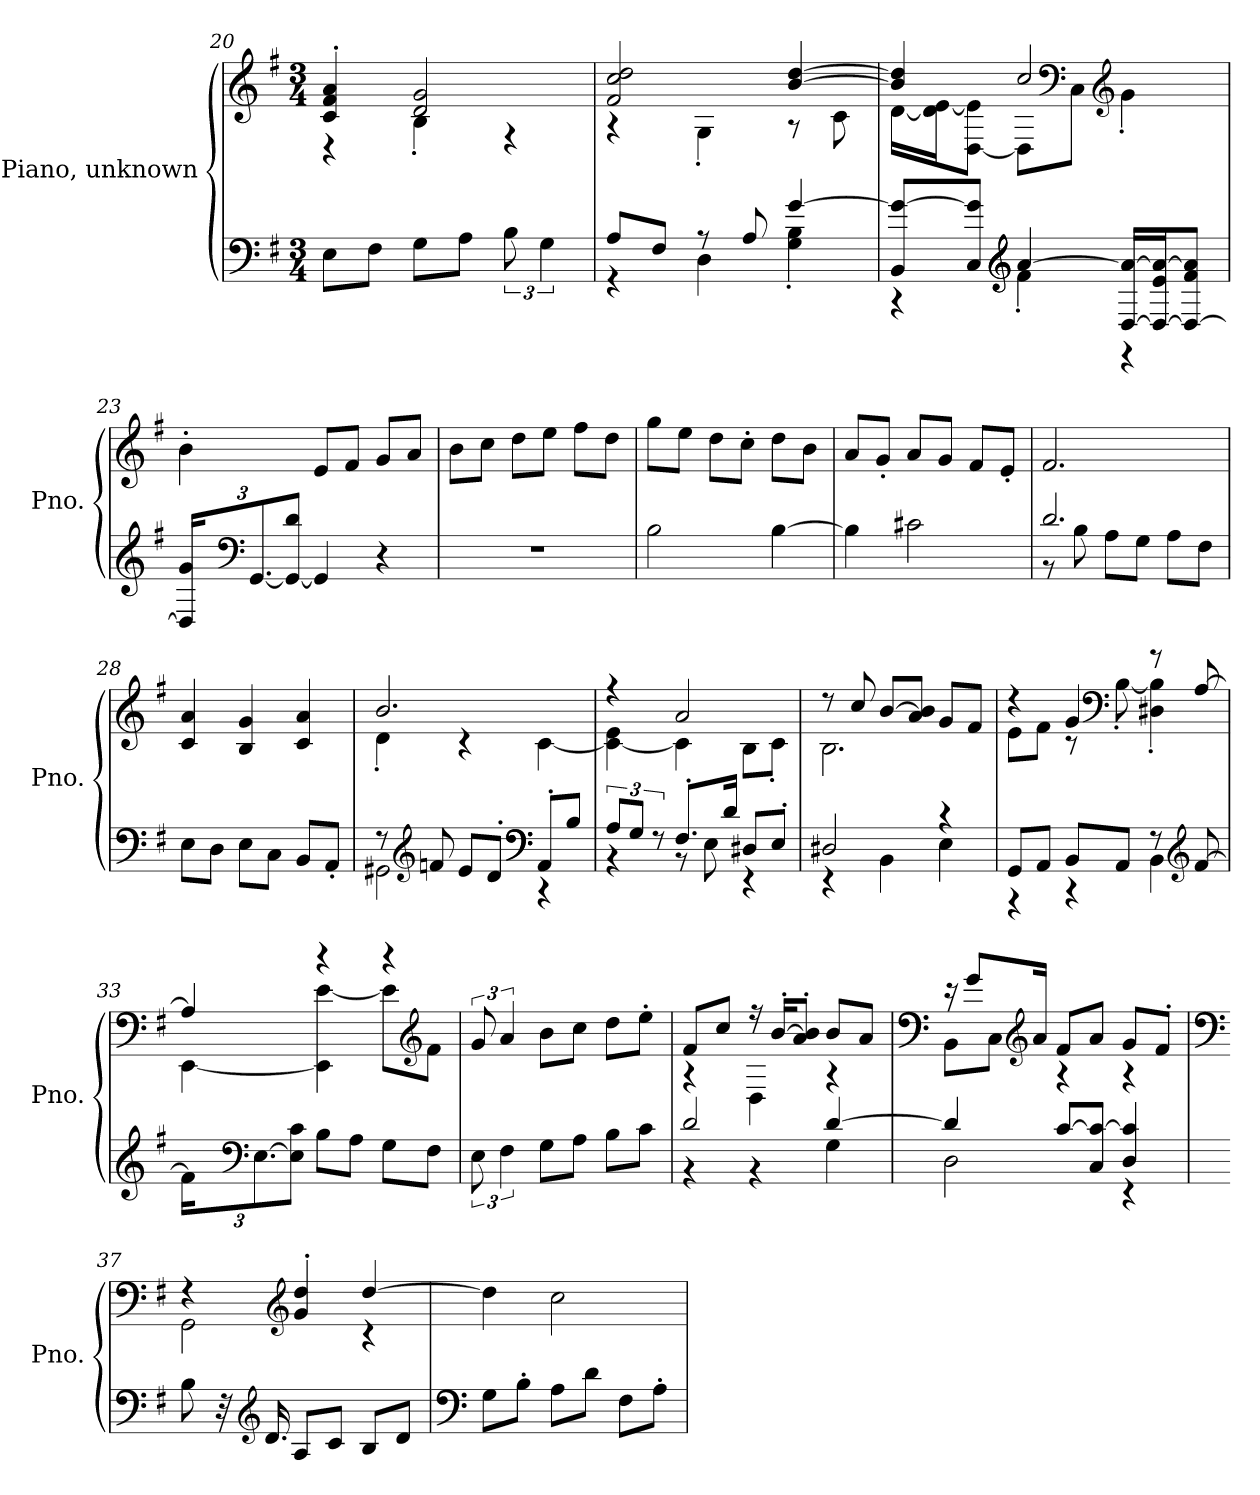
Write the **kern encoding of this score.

**kern	**kern
*part1	*part1
*staff2	*staff1
*I"Piano, unknown	*
*I'Pno.	*
*clefF4	*clefG2
*k[f#]	*k[f#]
*M3/4	*M3/4
=20	=20
*	*^
8E\L	4c/' 4f#/' 4a/'	4r
8F#\J	.	.
8G\L	2d/ 2g/	4B'\
8A\J	.	.
12B\	.	4r
6G\	.	.
=21	=21	=21
*^	*	*
8A/L	4r	2f#/ 2cc/ 2dd/	4r
8F#/J	.	.	.
8r	4D\	.	4G'\
8A/	.	.	.
[4g/	4G\' 4B\'	[4b/ [4dd/	8r
.	.	.	8c\
!!LO:LB:g=z	!!
=22	=22	=22	=22
8BB/ 8g/_L	4r	4b/] 4dd/]	[16d\LL
.	.	.	16d\] [16e\J
8C/ 8g/]J	.	.	[8D\ 8e\]J
*clefG2	*	*	*
[4a/	4f#'\	2cc/	8D\L]
*	*	*clefF4	*
.	.	.	8C\J
*	*	*clefG2	*
[16D/ 16a/_LL	4r	.	4g'\
16D/_ 16e/ 16a/_J	.	.	.
8D/_ 8f#/ 8a/]J	.	.	.
*v	*v	*	*
*	*v	*v
=23	=23
*Xbrackettup	*
24D/] 24g/KL	4b'\
*clefF4	*
[12.GG/	.
12GG/_ 12d/J	.
4GG/]	8e/L
.	8f#/J
4r	8g/L
.	8a/J
=24	=24
2.r	8b\L
.	8cc\J
.	8dd\L
.	8ee\J
.	8ff#\L
.	8dd\J
=25	=25
2B\	8gg\L
.	8ee\J
.	8dd\L
.	8cc'\J
[4B\	8dd\L
.	8b\J
!!LO:PB:g=z
=26	=26
4B\]	8a/L
.	8g'/J
2c#X\	8a/L
.	8g/J
.	8f#/L
.	8e'/J
=27	=27
*^	*
2.d/	8r	2.f#/
.	8B\	.
.	8A\L	.
.	8G\J	.
.	8A\L	.
.	8F#\J	.
*v	*v	*
=28	=28
8E\L	4c/ 4a/
8D\J	.
8E\L	4B/ 4g/
8C\J	.
8BB/L	4c/ 4a/
8AA'/J	.
=29	=29
*^	*^
8r	2GG#X\	2.b/	4d'\
*clefG2	*	*	*
8fn/	.	.	.
8e/L	.	.	4r
8d'/J	.	.	.
*clefF4	*	*	*
8AA'/L	4r	.	[4c\
8B/J	.	.	.
=30	=30	=30	=30
*brackettup	*	*	*
12A/L	4r	4r	4c\_ 4e\
12G/J	.	.	.
12r	.	.	.
8.F#'/L	8r	2a/	4c\]
.	8E\	.	.
16d/Jk	.	.	.
8D#X/L	4r	.	8B\L
8E'/J	.	.	8c'\J
!!LO:LB:g=z	!!
=31	=31	=31	=31
2D#X/	4r	8r	2.B\
.	.	8cc/	.
.	4BB\	[8b/L	.
.	.	8a/ 8b/]J	.
4r	4E\	8g/L	.
.	.	8f#/J	.
=32	=32	=32	=32
8GG/L	4r	4r	8e\L
8AA/J	.	.	8f#\J
8BB/L	4r	4g/	8r
*	*	*clefF4	*
8AA/J	.	.	[8B'\
8r	4BB\	8r	4D#X\' 4B\]'
*clefG2	*	*	*
[8f#/	.	[8A/	.
*v	*v	*	*
=33	=33	=33
*Xbrackettup	*	*
24f#\KL]	4A/]	[4EE\
*clefF4	*	*
[12.E\	.	.
12E\] 12c\J	.	.
8B\L	4r	4EE\] [4e\
8A\J	.	.
8G\L	4r	8e\L]
*	*clefG2	*
8F#\J	.	8f#\J
*	*v	*v
=34	=34
*brackettup	*
12E\	12g/
6F#\	6a/
8G\L	8b\L
8A\J	8cc\J
8B\L	8dd\L
8c\J	8ee'\J
!!LO:LB:g=z
=35	=35
*^	*^
2d/	4r	8f#/L	4r
.	.	8cc/J	.
.	4r	16r	4D\
.	.	[16b'/KL	.
.	.	8a/' 8b/]'J	.
[4d/	4G\	8b/L	4r
.	.	8a/J	.
=36	=36	=36	=36
*	*	*clefF4	*
4d/]	2D\	16r	8BB\L
.	.	8g/L	.
.	.	.	8C\J
*	*	*clefG2	*
.	.	16a/Jk	.
[8c/L	.	8f#/L	4r
8C/ 8c/_J	.	8a/J	.
4D/ 4c/]	4r	8g/L	4r
.	.	8f#'/J	.
*v	*v	*	*
=37	=37	=37
*	*clefF4	*
8B\	4r	2GG\
32r	.	.
*clefG2	*	*
16.d/	.	.
*	*clefG2	*
8A/L	4g/' 4dd/'	.
8c/J	.	.
8B/L	[4dd/	4r
8d/J	.	.
*	*v	*v
=38	=38
*clefF4	*
8G\L	4dd\]
8B'\J	.
8A\L	2cc\
8d\J	.
8F#\L	.
8A'\J	.
=	=
*-	*-
